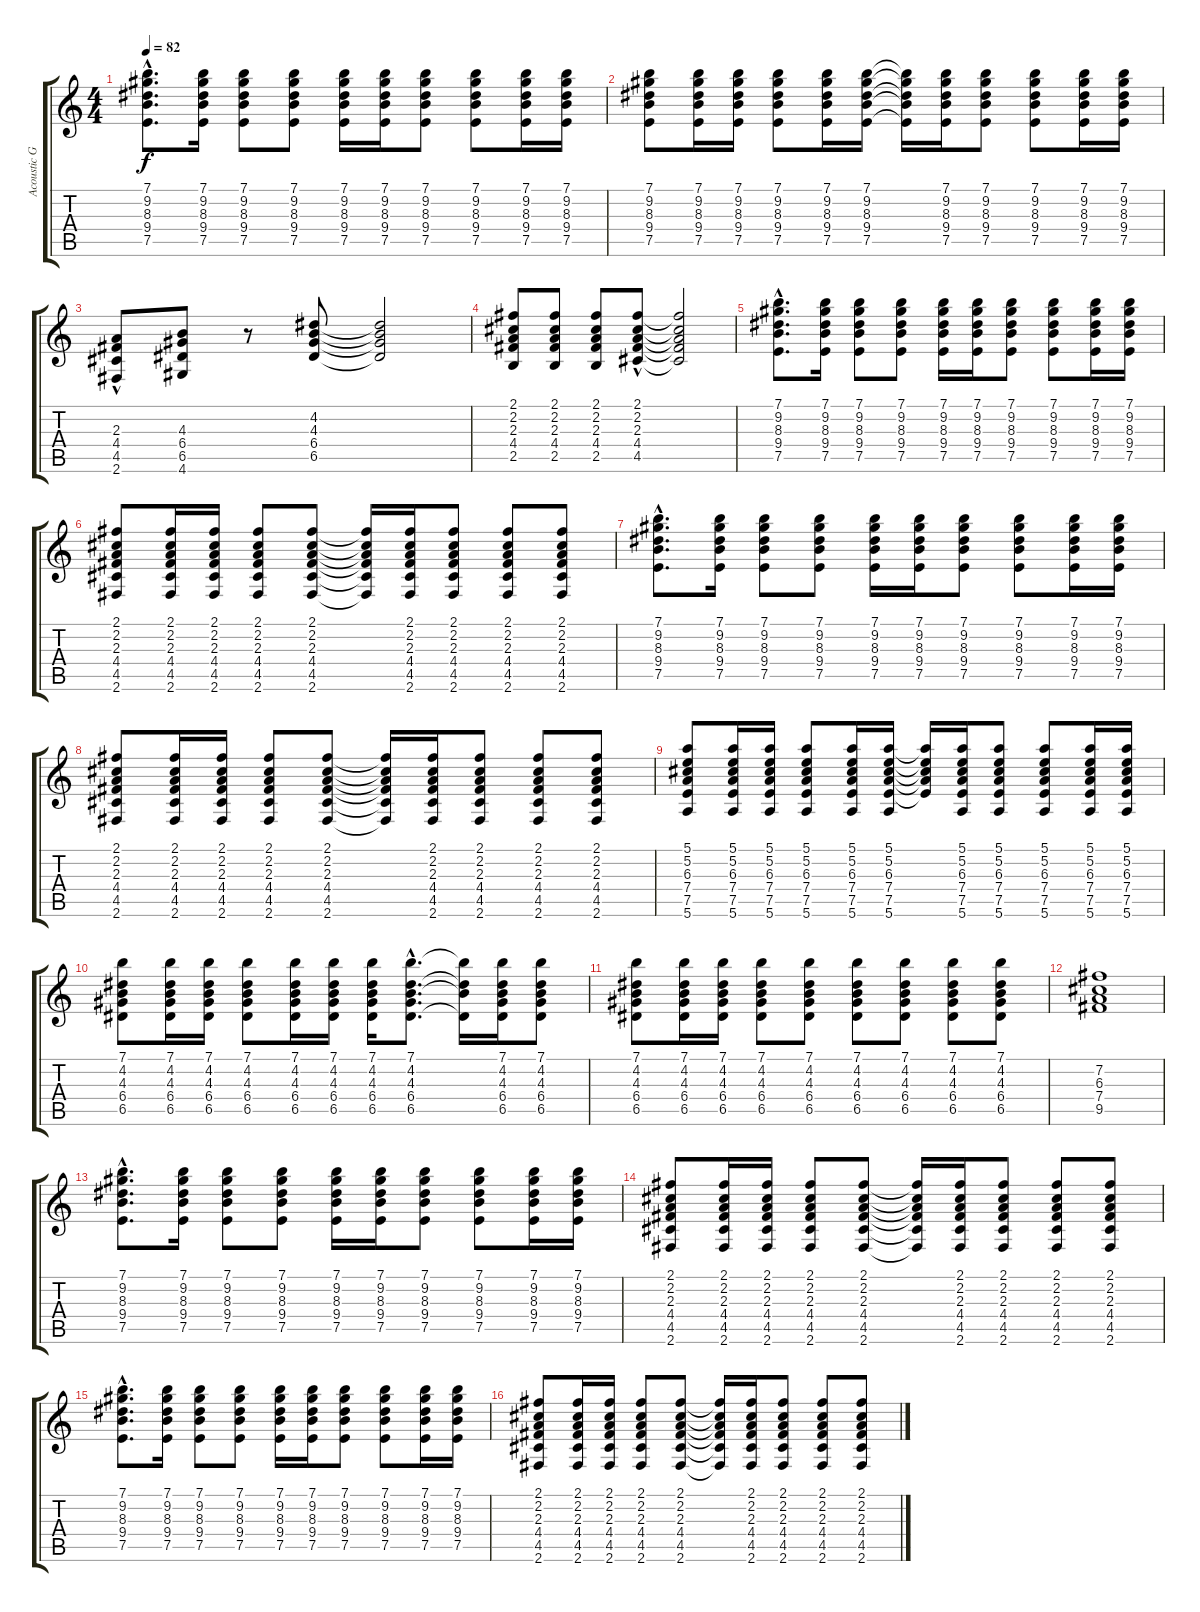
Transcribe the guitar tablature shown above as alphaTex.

\track ("Acoustic Guitar" "Acoustic G") {instrument acousticguitarsteel}
\staff {score tabs}
\tuning (E4 B3 G3 D3 A2 E2) {hide}
\ts (4 4)
\tempo 82
\clef g2
\ks c
(7.1{hac} 9.2{hac} 8.3{hac} 9.4{hac} 7.5{hac}).8{d dy f} (7.1 9.2 8.3 9.4 7.5).16 (7.1 9.2 8.3 9.4 7.5).8 (7.1 9.2 8.3 9.4 7.5).8 (7.1 9.2 8.3 9.4 7.5).16 (7.1 9.2 8.3 9.4 7.5).16 (7.1 9.2 8.3 9.4 7.5).8 (7.1 9.2 8.3 9.4 7.5).8 (7.1 9.2 8.3 9.4 7.5).16 (7.1 9.2 8.3 9.4 7.5).16 |
(7.1 9.2 8.3 9.4 7.5).8 (7.1 9.2 8.3 9.4 7.5).16 (7.1 9.2 8.3 9.4 7.5).16 (7.1 9.2 8.3 9.4 7.5).8 (7.1 9.2 8.3 9.4 7.5).16 (7.1 9.2 8.3 9.4 7.5).16 (7.1{t} 9.2{t} 8.3{t} 9.4{t} 7.5{t}).16 (7.1 9.2 8.3 9.4 7.5).16 (7.1 9.2 8.3 9.4 7.5).8 (7.1 9.2 8.3 9.4 7.5).8 (7.1 9.2 8.3 9.4 7.5).16 (7.1 9.2 8.3 9.4 7.5).16 |
(2.3{hac} 4.4 4.5 2.6).8 (4.3 6.4 6.5 4.6).8 r.8 (4.2 4.3 6.4 6.5).8 (4.2{t} 4.3{t} 6.4{t} 6.5{t}).2 |
(2.1 2.2 2.3 4.4 2.5).8 (2.1 2.2 2.3 4.4 2.5).8 (2.1 2.2 2.3 4.4 2.5).8 (2.1 2.2{hac} 2.3 4.4 4.5).8 (2.1{t} 2.2{t} 2.3{t} 4.4{t} 4.5{t}).2 |
(7.1{hac} 9.2{hac} 8.3{hac} 9.4{hac} 7.5{hac}).8{d} (7.1 9.2 8.3 9.4 7.5).16 (7.1 9.2 8.3 9.4 7.5).8 (7.1 9.2 8.3 9.4 7.5).8 (7.1 9.2 8.3 9.4 7.5).16 (7.1 9.2 8.3 9.4 7.5).16 (7.1 9.2 8.3 9.4 7.5).8 (7.1 9.2 8.3 9.4 7.5).8 (7.1 9.2 8.3 9.4 7.5).16 (7.1 9.2 8.3 9.4 7.5).16 |
(2.1 2.2 2.3 4.4 4.5 2.6).8 (2.1 2.2 2.3 4.4 4.5 2.6).16 (2.1 2.2 2.3 4.4 4.5 2.6).16 (2.1 2.2 2.3 4.4 4.5 2.6).8 (2.1 2.2 2.3 4.4 4.5 2.6).8 (2.1{t} 2.2{t} 2.3{t} 4.4{t} 4.5{t} 2.6{t}).16 (2.1 2.2 2.3 4.4 4.5 2.6).16 (2.1 2.2 2.3 4.4 4.5 2.6).8 (2.1 2.2 2.3 4.4 4.5 2.6).8 (2.1 2.2 2.3 4.4 4.5 2.6).8 |
(7.1{hac} 9.2{hac} 8.3{hac} 9.4{hac} 7.5{hac}).8{d} (7.1 9.2 8.3 9.4 7.5).16 (7.1 9.2 8.3 9.4 7.5).8 (7.1 9.2 8.3 9.4 7.5).8 (7.1 9.2 8.3 9.4 7.5).16 (7.1 9.2 8.3 9.4 7.5).16 (7.1 9.2 8.3 9.4 7.5).8 (7.1 9.2 8.3 9.4 7.5).8 (7.1 9.2 8.3 9.4 7.5).16 (7.1 9.2 8.3 9.4 7.5).16 |
(2.1 2.2 2.3 4.4 4.5 2.6).8 (2.1 2.2 2.3 4.4 4.5 2.6).16 (2.1 2.2 2.3 4.4 4.5 2.6).16 (2.1 2.2 2.3 4.4 4.5 2.6).8 (2.1 2.2 2.3 4.4 4.5 2.6).8 (2.1{t} 2.2{t} 2.3{t} 4.4{t} 4.5{t} 2.6{t}).16 (2.1 2.2 2.3 4.4 4.5 2.6).16 (2.1 2.2 2.3 4.4 4.5 2.6).8 (2.1 2.2 2.3 4.4 4.5 2.6).8 (2.1 2.2 2.3 4.4 4.5 2.6).8 |
(5.1 5.2 6.3 7.4 7.5 5.6).8 (5.1 5.2 6.3 7.4 7.5 5.6).16 (5.1 5.2 6.3 7.4 7.5 5.6).16 (5.1 5.2 6.3 7.4 7.5 5.6).8 (5.1 5.2 6.3 7.4 7.5 5.6).16 (5.1 5.2 6.3 7.4 7.5 5.6).16 (5.1{t} 5.2{t} 6.3{t} 7.4{t} 7.5{t}).16 (5.1 5.2 6.3 7.4 7.5 5.6).16 (5.1 5.2 6.3 7.4 7.5 5.6).8 (5.1 5.2 6.3 7.4 7.5 5.6).8 (5.1 5.2 6.3 7.4 7.5 5.6).16 (5.1 5.2 6.3 7.4 7.5 5.6).16 |
(7.1 4.2 4.3 6.4 6.5).8 (7.1 4.2 4.3 6.4 6.5).16 (7.1 4.2 4.3 6.4 6.5).16 (7.1 4.2 4.3 6.4 6.5).8 (7.1 4.2 4.3 6.4 6.5).16 (7.1 4.2 4.3 6.4 6.5).16 (7.1 4.2 4.3 6.4 6.5).16 (7.1{hac} 4.2{hac} 4.3{hac} 6.4{hac} 6.5{hac}).8{d} (7.1{t} 4.2{t} 4.3{t} 6.5{t}).16 (7.1 4.2 4.3 6.4 6.5).16 (7.1 4.2 4.3 6.4 6.5).8 |
(7.1 4.2 4.3 6.4 6.5).8 (7.1 4.2 4.3 6.4 6.5).16 (7.1 4.2 4.3 6.4 6.5).16 (7.1 4.2 4.3 6.4 6.5).8 (7.1 4.2 4.3 6.4 6.5).8 (7.1 4.2 4.3 6.4 6.5).8 (7.1 4.2 4.3 6.4 6.5).8 (7.1 4.2 4.3 6.4 6.5).8 (7.1 4.2 4.3 6.4 6.5).8 |
(7.2 6.3 7.4 9.5).1 |
(7.1{hac} 9.2{hac} 8.3{hac} 9.4{hac} 7.5{hac}).8{d} (7.1 9.2 8.3 9.4 7.5).16 (7.1 9.2 8.3 9.4 7.5).8 (7.1 9.2 8.3 9.4 7.5).8 (7.1 9.2 8.3 9.4 7.5).16 (7.1 9.2 8.3 9.4 7.5).16 (7.1 9.2 8.3 9.4 7.5).8 (7.1 9.2 8.3 9.4 7.5).8 (7.1 9.2 8.3 9.4 7.5).16 (7.1 9.2 8.3 9.4 7.5).16 |
(2.1 2.2 2.3 4.4 4.5 2.6).8 (2.1 2.2 2.3 4.4 4.5 2.6).16 (2.1 2.2 2.3 4.4 4.5 2.6).16 (2.1 2.2 2.3 4.4 4.5 2.6).8 (2.1 2.2 2.3 4.4 4.5 2.6).8 (2.1{t} 2.2{t} 2.3{t} 4.4{t} 4.5{t} 2.6{t}).16 (2.1 2.2 2.3 4.4 4.5 2.6).16 (2.1 2.2 2.3 4.4 4.5 2.6).8 (2.1 2.2 2.3 4.4 4.5 2.6).8 (2.1 2.2 2.3 4.4 4.5 2.6).8 |
(7.1{hac} 9.2{hac} 8.3{hac} 9.4{hac} 7.5{hac}).8{d} (7.1 9.2 8.3 9.4 7.5).16 (7.1 9.2 8.3 9.4 7.5).8 (7.1 9.2 8.3 9.4 7.5).8 (7.1 9.2 8.3 9.4 7.5).16 (7.1 9.2 8.3 9.4 7.5).16 (7.1 9.2 8.3 9.4 7.5).8 (7.1 9.2 8.3 9.4 7.5).8 (7.1 9.2 8.3 9.4 7.5).16 (7.1 9.2 8.3 9.4 7.5).16 |
(2.1 2.2 2.3 4.4 4.5 2.6).8 (2.1 2.2 2.3 4.4 4.5 2.6).16 (2.1 2.2 2.3 4.4 4.5 2.6).16 (2.1 2.2 2.3 4.4 4.5 2.6).8 (2.1 2.2 2.3 4.4 4.5 2.6).8 (2.1{t} 2.2{t} 2.3{t} 4.4{t} 4.5{t} 2.6{t}).16 (2.1 2.2 2.3 4.4 4.5 2.6).16 (2.1 2.2 2.3 4.4 4.5 2.6).8 (2.1 2.2 2.3 4.4 4.5 2.6).8 (2.1 2.2 2.3 4.4 4.5 2.6).8
